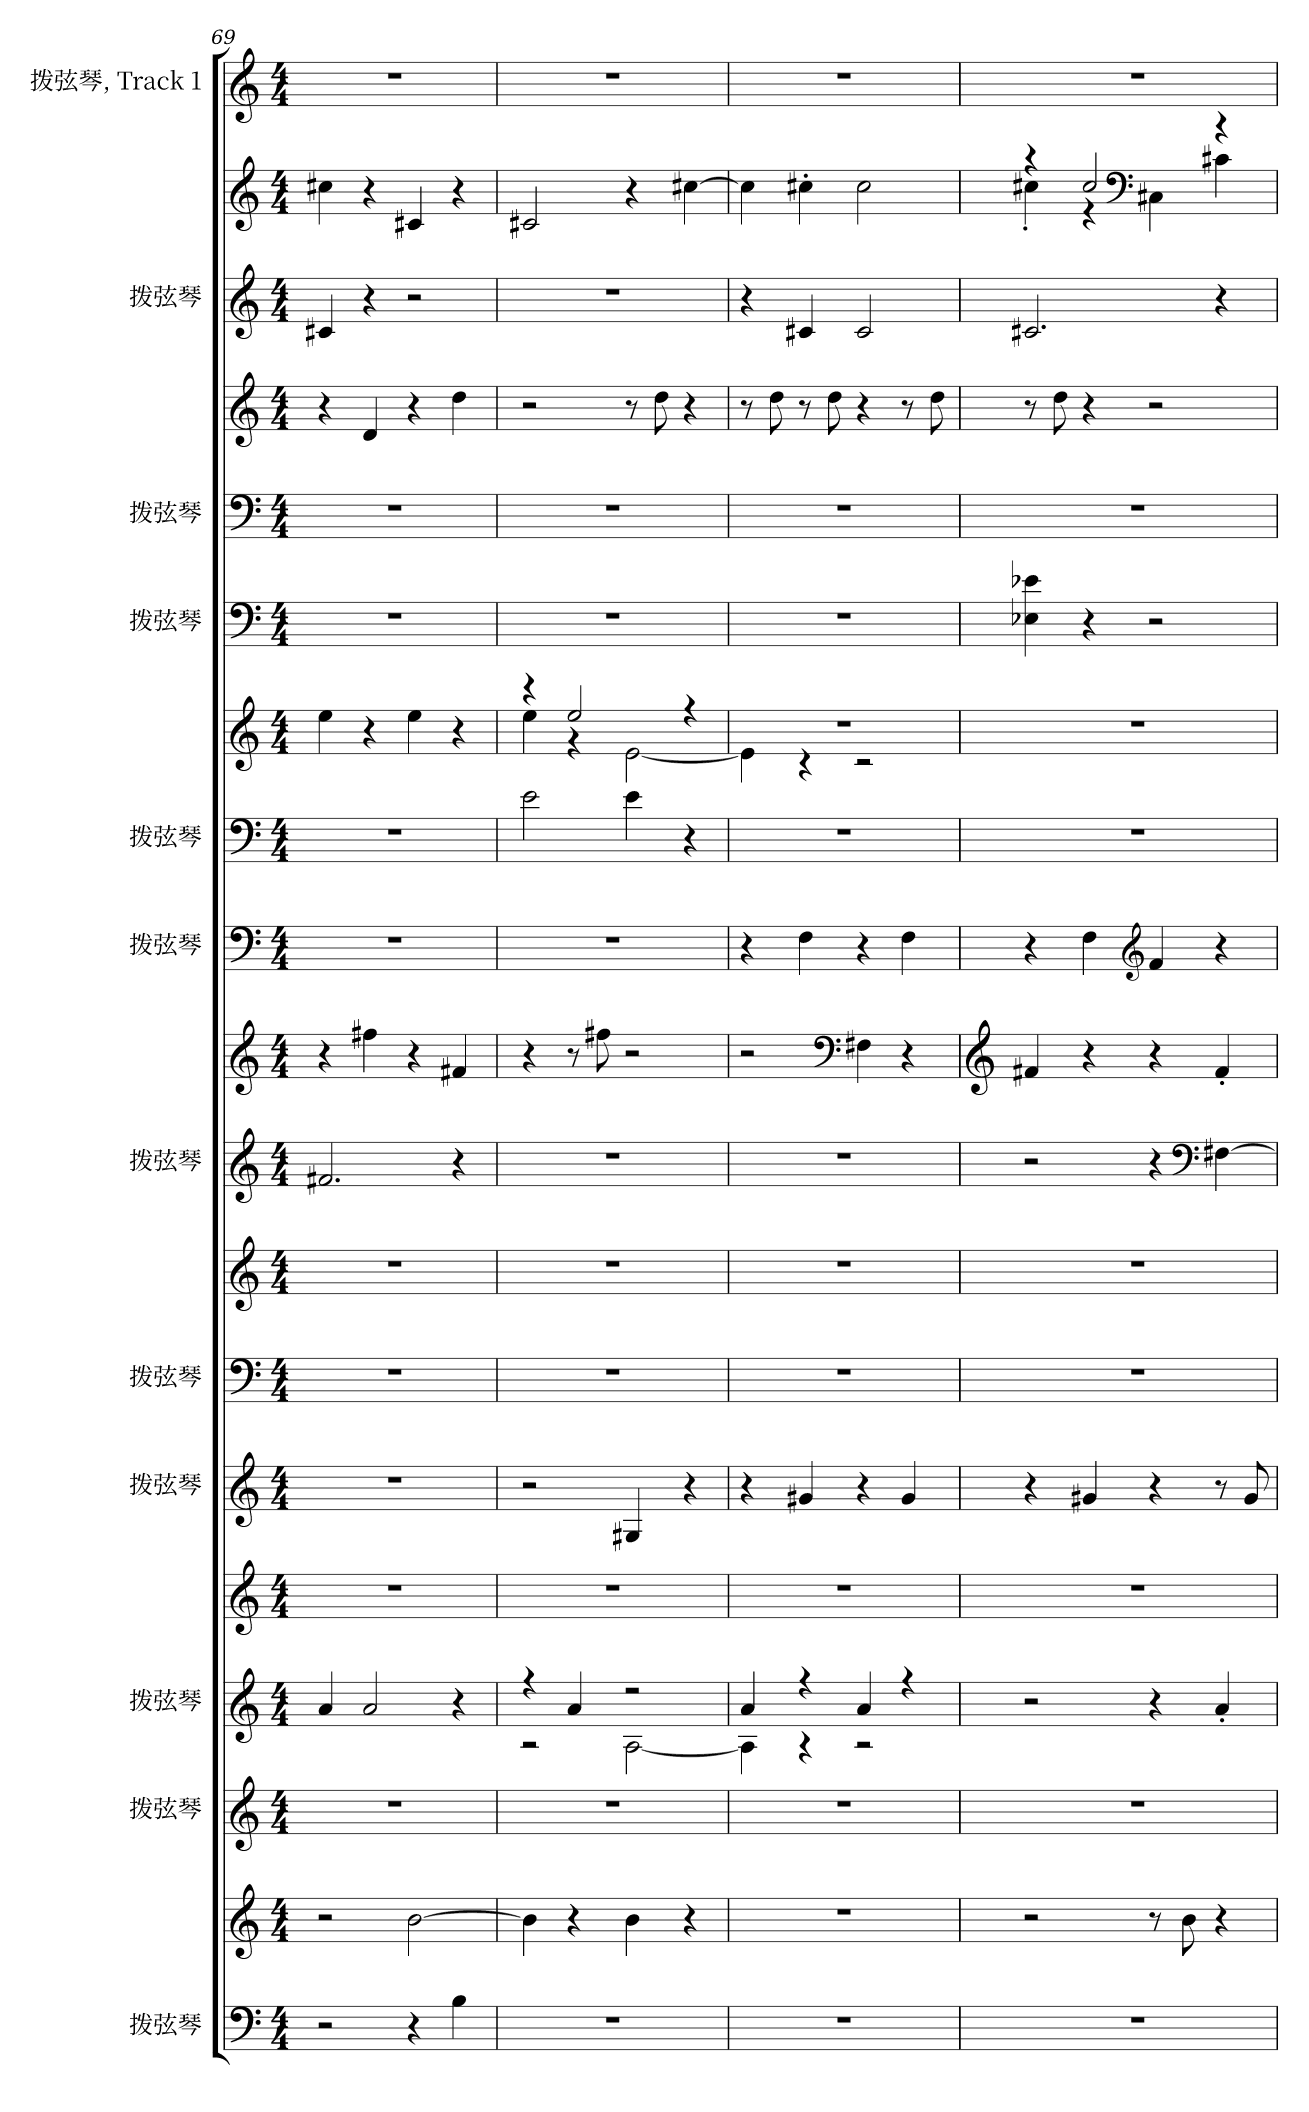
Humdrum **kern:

**kern	**kern	**kern	**kern	**kern	**kern	**kern	**kern	**kern	**kern	**kern	**kern	**kern	**kern	**kern	**kern	**kern	**kern	**kern
*part12	*part12	*part11	*part10	*part10	*part9	*part8	*part8	*part7	*part7	*part6	*part5	*part5	*part4	*part3	*part3	*part2	*part2	*part1
*staff19	*staff18	*staff17	*staff16	*staff15	*staff14	*staff13	*staff12	*staff11	*staff10	*staff9	*staff8	*staff7	*staff6	*staff5	*staff4	*staff3	*staff2	*staff1
*I"拨弦琴	*	*I"拨弦琴	*I"拨弦琴	*	*I"拨弦琴	*I"拨弦琴	*	*I"拨弦琴	*	*I"拨弦琴	*I"拨弦琴	*	*I"拨弦琴	*I"拨弦琴	*	*I"拨弦琴	*	*I"拨弦琴, Track 1
*clefF4	*clefG2	*clefG2	*clefG2	*clefG2	*clefG2	*clefF4	*clefG2	*clefG2	*clefG2	*clefF4	*clefF4	*clefG2	*clefF4	*clefF4	*clefG2	*clefG2	*clefG2	*clefG2
*k[]	*k[]	*k[]	*k[]	*k[]	*k[]	*k[]	*k[]	*k[]	*k[]	*k[]	*k[]	*k[]	*k[]	*k[]	*k[]	*k[]	*k[]	*k[]
*M4/4	*M4/4	*M4/4	*M4/4	*M4/4	*M4/4	*M4/4	*M4/4	*M4/4	*M4/4	*M4/4	*M4/4	*M4/4	*M4/4	*M4/4	*M4/4	*M4/4	*M4/4	*M4/4
=69	=69	=69	=69	=69	=69	=69	=69	=69	=69	=69	=69	=69	=69	=69	=69	=69	=69	=69
2r	2r	1r	4a/	1r	1r	1r	1r	2.f#X/	4r	1r	1r	4ee\	1r	1r	4r	4c#X/	4cc#X\	1r
.	.	.	2a/	.	.	.	.	.	4ff#X\	.	.	4r	.	.	4d/	4r	4r	.
4r	[2b\	.	.	.	.	.	.	.	4r	.	.	4ee\	.	.	4r	2r	4c#X/	.
4B\	.	.	4r	.	.	.	.	4r	4f#X/	.	.	4r	.	.	4dd\	.	4r	.
=70	=70	=70	=70	=70	=70	=70	=70	=70	=70	=70	=70	=70	=70	=70	=70	=70	=70	=70
*	*	*	*^	*	*	*	*	*	*	*	*	*^	*	*	*	*	*	*
1r	4b\]	1r	4r	2r	1r	2r	1r	1r	1r	4r	1r	2e\	4r	4ee\	1r	1r	2r	1r	2c#X/	1r
.	4r	.	4a/	.	.	.	.	.	.	8r	.	.	2ee/	4r	.	.	.	.	.	.
.	.	.	.	.	.	.	.	.	.	8ff#X\	.	.	.	.	.	.	.	.	.	.
.	4b\	.	2r	[2A\	.	4G#X/	.	.	.	2r	.	4e\	.	[2e\	.	.	8r	.	4r	.
.	.	.	.	.	.	.	.	.	.	.	.	.	.	.	.	.	8dd\	.	.	.
.	4r	.	.	.	.	4r	.	.	.	.	.	4r	4r	.	.	.	4r	.	[4cc#X\	.
=71	=71	=71	=71	=71	=71	=71	=71	=71	=71	=71	=71	=71	=71	=71	=71	=71	=71	=71	=71	=71
1r	1r	1r	4a/	4A\]	1r	4r	1r	1r	1r	2r	4r	1r	1r	4e\]	1r	1r	8r	4r	4cc#\]	1r
.	.	.	.	.	.	.	.	.	.	.	.	.	.	.	.	.	8dd\	.	.	.
.	.	.	4r	4r	.	4g#X/	.	.	.	.	4F\	.	.	4r	.	.	8r	4c#X/	4cc#X'\	.
.	.	.	.	.	.	.	.	.	.	.	.	.	.	.	.	.	8dd\	.	.	.
*	*	*	*	*	*	*	*	*	*	*clefF4	*	*	*	*	*	*	*	*	*	*
.	.	.	4a/	2r	.	4r	.	.	.	4F#X\	4r	.	.	2r	.	.	4r	2c#/	2cc#\	.
.	.	.	4r	.	.	4g#/	.	.	.	4r	4F\	.	.	.	.	.	8r	.	.	.
.	.	.	.	.	.	.	.	.	.	.	.	.	.	.	.	.	8dd\	.	.	.
*	*	*	*v	*v	*	*	*	*	*	*	*	*	*v	*v	*	*	*	*	*	*
!!LO:PB:g=z
=72	=72	=72	=72	=72	=72	=72	=72	=72	=72	=72	=72	=72	=72	=72	=72	=72	=72	=72
*	*	*	*	*	*	*	*	*	*clefG2	*	*	*	*	*	*	*	*	*
*	*	*	*	*	*	*	*	*	*	*	*	*	*	*	*	*	*^	*
1r	2r	1r	2r	1r	4r	1r	1r	2r	4f#X/	4r	1r	1r	4E-X\ 4e-X\	1r	8r	2.c#X/	4r	4cc#X'\	1r
.	.	.	.	.	.	.	.	.	.	.	.	.	.	.	8dd\	.	.	.	.
.	.	.	.	.	4g#X/	.	.	.	4r	4F\	.	.	4r	.	4r	.	2cc#/	4r	.
*	*	*	*	*	*	*	*	*	*	*clefG2	*	*	*	*	*	*	*clefF4	*	*
.	8r	.	4r	.	4r	.	.	4r	4r	4f/	.	.	2r	.	2r	.	.	4C#X\	.
.	8b\	.	.	.	.	.	.	.	.	.	.	.	.	.	.	.	.	.	.
*	*	*	*	*	*	*	*	*clefF4	*	*	*	*	*	*	*	*	*	*	*
.	4r	.	4a'/	.	8r	.	.	[4F#X\	4f#'/	4r	.	.	.	.	.	4r	4r	4c#X\	.
.	.	.	.	.	8g#/	.	.	.	.	.	.	.	.	.	.	.	.	.	.
*	*	*	*	*	*	*	*	*	*	*	*	*	*	*	*	*	*v	*v	*
=	=	=	=	=	=	=	=	=	=	=	=	=	=	=	=	=	=	=
*-	*-	*-	*-	*-	*-	*-	*-	*-	*-	*-	*-	*-	*-	*-	*-	*-	*-	*-
